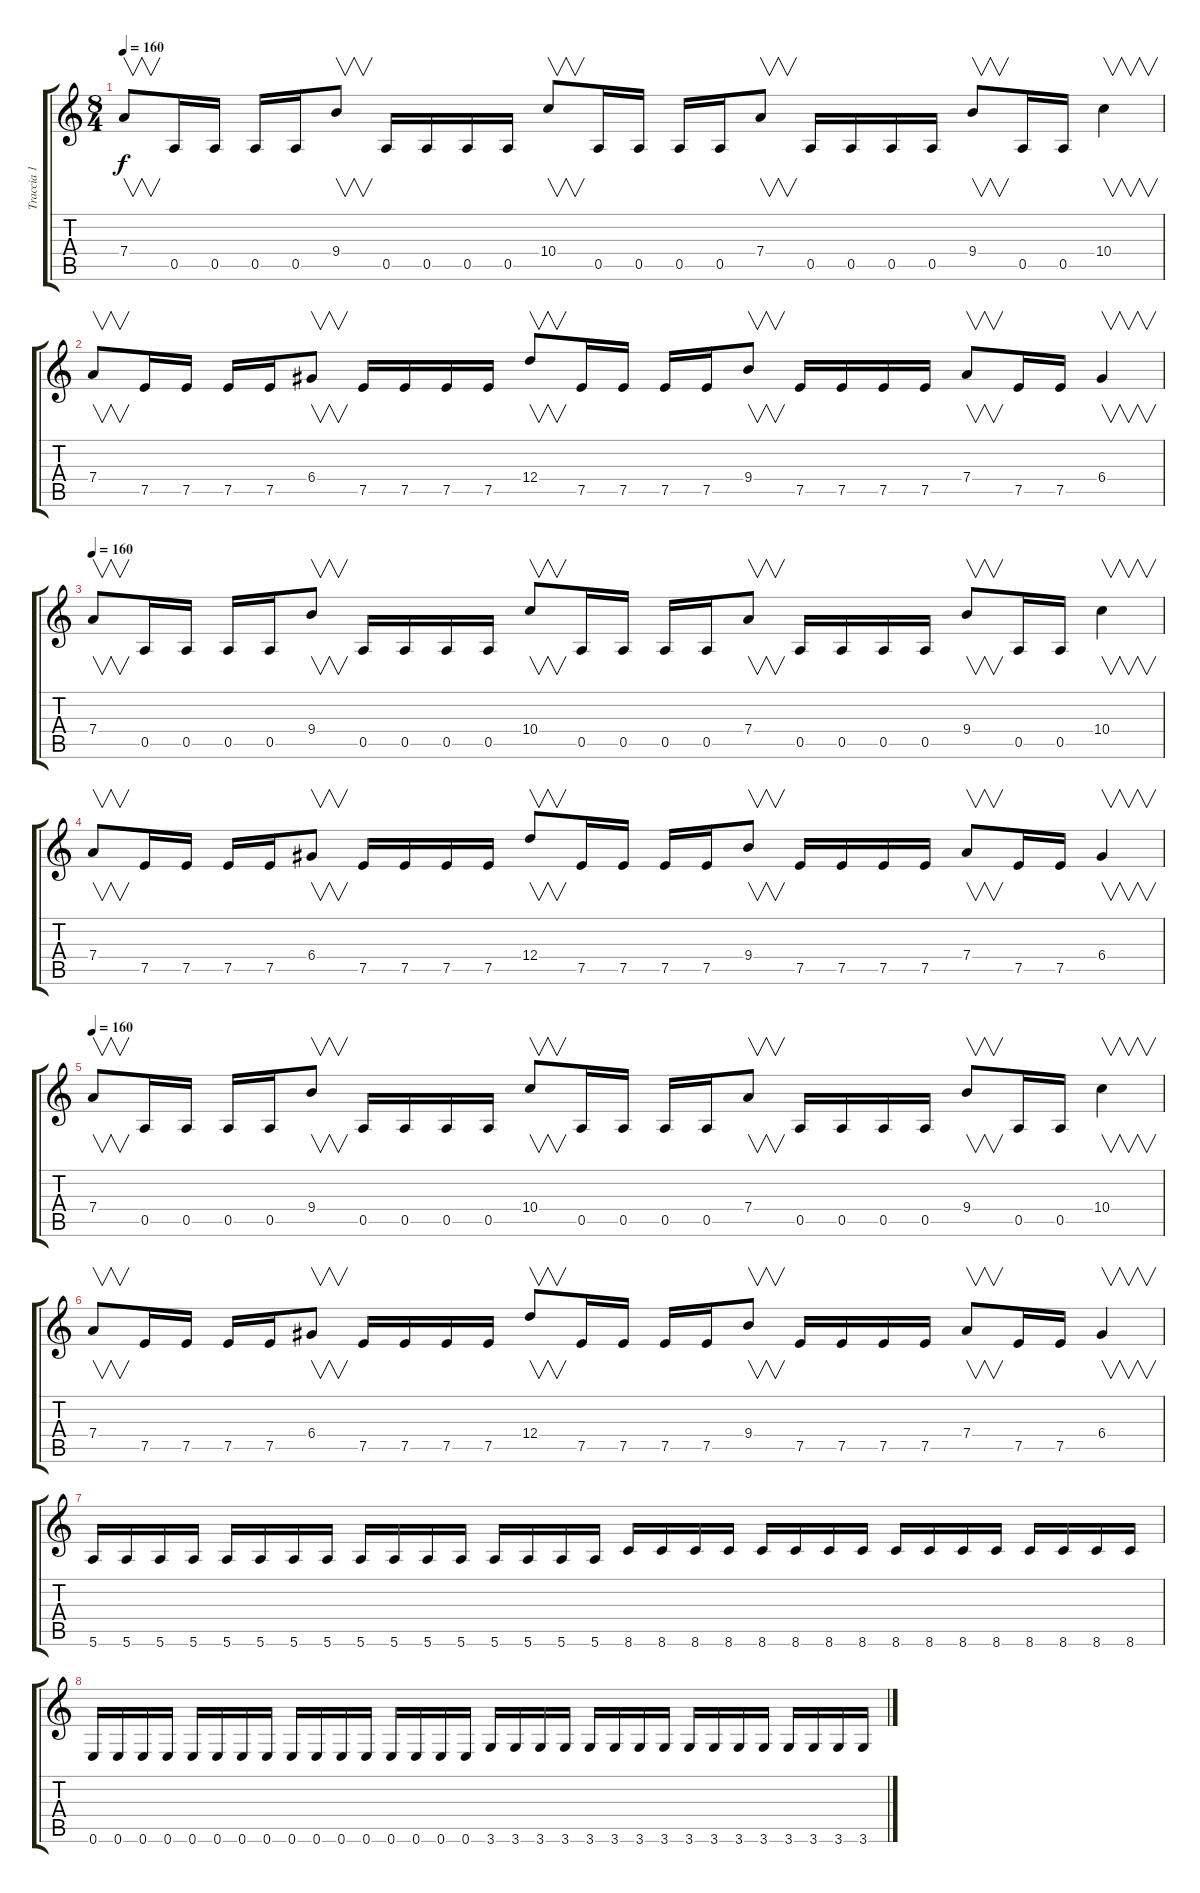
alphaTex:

\track ("Traccia 1" "Traccia 1") {instrument distortionguitar}
\staff {score tabs}
\tuning (E4 B3 G3 D3 A2 E2) {hide}
\ts (8 4)
\tempo 160
\clef g2
\ks c
7.4.8{v dy f} 0.5.16 0.5.16 0.5.16 0.5.16 9.4.8{v} 0.5.16 0.5.16 0.5.16 0.5.16 10.4.8{v} 0.5.16 0.5.16 0.5.16 0.5.16 7.4.8{v} 0.5.16 0.5.16 0.5.16 0.5.16 9.4.8{v} 0.5.16 0.5.16 10.4.4{v} |
7.4.8{v} 7.5.16 7.5.16 7.5.16 7.5.16 6.4.8{v} 7.5.16 7.5.16 7.5.16 7.5.16 12.4.8{v} 7.5.16 7.5.16 7.5.16 7.5.16 9.4.8{v} 7.5.16 7.5.16 7.5.16 7.5.16 7.4.8{v} 7.5.16 7.5.16 6.4.4{v} |
\tempo 160
7.4.8{v} 0.5.16 0.5.16 0.5.16 0.5.16 9.4.8{v} 0.5.16 0.5.16 0.5.16 0.5.16 10.4.8{v} 0.5.16 0.5.16 0.5.16 0.5.16 7.4.8{v} 0.5.16 0.5.16 0.5.16 0.5.16 9.4.8{v} 0.5.16 0.5.16 10.4.4{v} |
7.4.8{v} 7.5.16 7.5.16 7.5.16 7.5.16 6.4.8{v} 7.5.16 7.5.16 7.5.16 7.5.16 12.4.8{v} 7.5.16 7.5.16 7.5.16 7.5.16 9.4.8{v} 7.5.16 7.5.16 7.5.16 7.5.16 7.4.8{v} 7.5.16 7.5.16 6.4.4{v} |
\tempo 160
7.4.8{v} 0.5.16 0.5.16 0.5.16 0.5.16 9.4.8{v} 0.5.16 0.5.16 0.5.16 0.5.16 10.4.8{v} 0.5.16 0.5.16 0.5.16 0.5.16 7.4.8{v} 0.5.16 0.5.16 0.5.16 0.5.16 9.4.8{v} 0.5.16 0.5.16 10.4.4{v} |
7.4.8{v} 7.5.16 7.5.16 7.5.16 7.5.16 6.4.8{v} 7.5.16 7.5.16 7.5.16 7.5.16 12.4.8{v} 7.5.16 7.5.16 7.5.16 7.5.16 9.4.8{v} 7.5.16 7.5.16 7.5.16 7.5.16 7.4.8{v} 7.5.16 7.5.16 6.4.4{v} |
5.6.16 5.6.16 5.6.16 5.6.16 5.6.16 5.6.16 5.6.16 5.6.16 5.6.16 5.6.16 5.6.16 5.6.16 5.6.16 5.6.16 5.6.16 5.6.16 8.6.16 8.6.16 8.6.16 8.6.16 8.6.16 8.6.16 8.6.16 8.6.16 8.6.16 8.6.16 8.6.16 8.6.16 8.6.16 8.6.16 8.6.16 8.6.16 |
0.6.16 0.6.16 0.6.16 0.6.16 0.6.16 0.6.16 0.6.16 0.6.16 0.6.16 0.6.16 0.6.16 0.6.16 0.6.16 0.6.16 0.6.16 0.6.16 3.6.16 3.6.16 3.6.16 3.6.16 3.6.16 3.6.16 3.6.16 3.6.16 3.6.16 3.6.16 3.6.16 3.6.16 3.6.16 3.6.16 3.6.16 3.6.16
